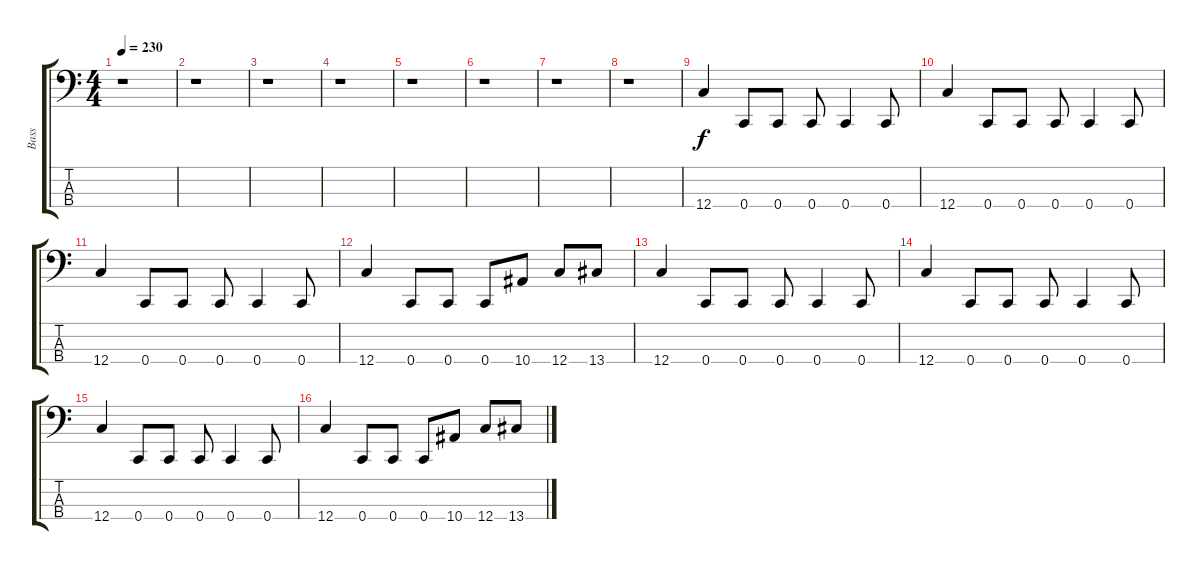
\track ("Bass" "Bass") {instrument electricbasspick}
\staff {score tabs}
\tuning (F2 C2 G1 C1) {hide}
\ts (4 4)
\tempo 230
\clef f4
\ks c
r.1{dy f instrument electricbasspick} |
r.1 |
r.1 |
r.1 |
r.1 |
r.1 |
r.1 |
r.1 |
12.4.4{volume 11} 0.4.8 0.4.8 0.4.8 0.4.4 0.4.8 |
12.4.4 0.4.8 0.4.8 0.4.8 0.4.4 0.4.8 |
12.4.4 0.4.8 0.4.8 0.4.8 0.4.4 0.4.8 |
12.4.4 0.4.8 0.4.8 0.4.8 10.4.8 12.4.8 13.4.8 |
12.4.4 0.4.8 0.4.8 0.4.8 0.4.4 0.4.8 |
12.4.4 0.4.8 0.4.8 0.4.8 0.4.4 0.4.8 |
12.4.4 0.4.8 0.4.8 0.4.8 0.4.4 0.4.8 |
12.4.4 0.4.8 0.4.8 0.4.8 10.4.8 12.4.8 13.4.8
